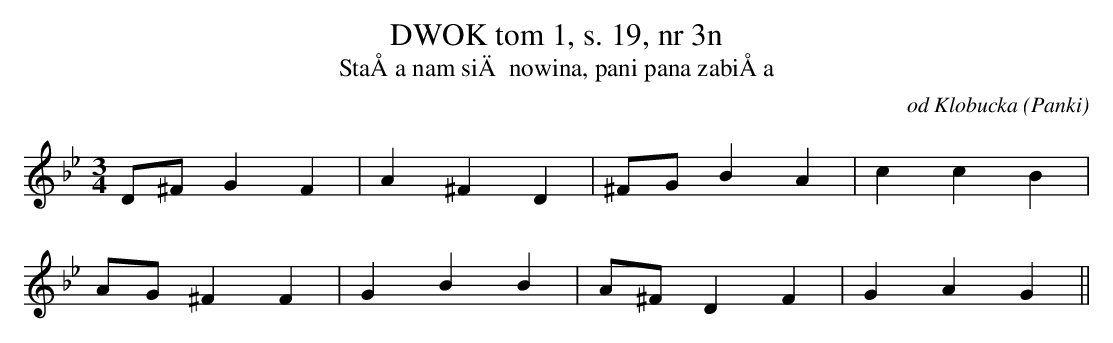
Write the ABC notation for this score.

X:1
T: DWOK tom 1, s. 19, nr 3n
T: StaÅa nam siÄ nowina, pani pana zabiÅa
O: od Klobucka (Panki)
M: 3/4
L: 1/8
K: Bb
D^FG2F2 | A2^F2D2 | ^FGB2A2 | c2c2B2 |
AG^F2F2 | G2B2B2 | A^FD2F2 | G2A2G2||
